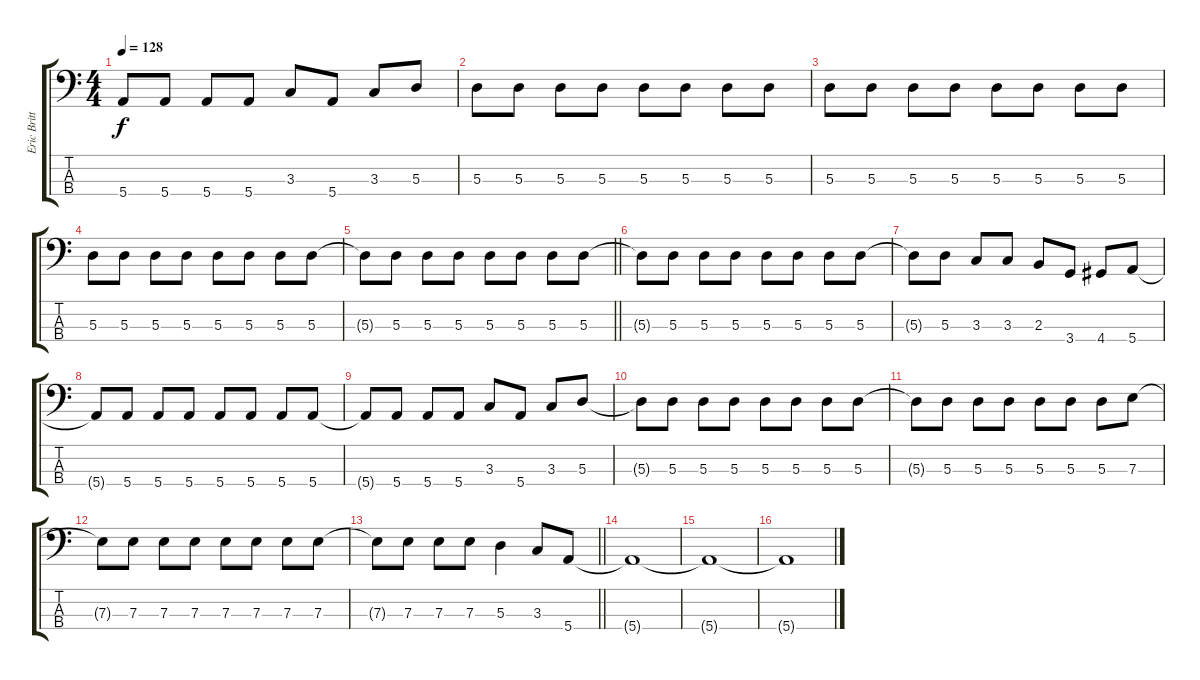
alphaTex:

\track ("Eric Brittingham" "Eric Britt") {instrument electricbasspick}
\staff {score tabs}
\tuning (G2 D2 A1 E1) {hide}
\ts (4 4)
\tempo 128
\clef f4
\ks c
5.4{t}.8{dy f} 5.4.8 5.4.8 5.4.8 3.3.8 5.4.8 3.3.8 5.3.8 |
5.3.8 5.3.8 5.3.8 5.3.8 5.3.8 5.3.8 5.3.8 5.3.8 |
5.3.8 5.3.8 5.3.8 5.3.8 5.3.8 5.3.8 5.3.8 5.3.8 |
5.3.8 5.3.8 5.3.8 5.3.8 5.3.8 5.3.8 5.3.8 5.3.8 |
\barLineRight lightlight
5.3{t}.8 5.3.8 5.3.8 5.3.8 5.3.8 5.3.8 5.3.8 5.3.8 |
5.3{t}.8 5.3.8 5.3.8 5.3.8 5.3.8 5.3.8 5.3.8 5.3.8 |
5.3{t}.8 5.3.8 3.3.8 3.3.8 2.3.8 3.4.8 4.4.8 5.4.8 |
5.4{t}.8 5.4.8 5.4.8 5.4.8 5.4.8 5.4.8 5.4.8 5.4.8 |
5.4{t}.8 5.4.8 5.4.8 5.4.8 3.3.8 5.4.8 3.3.8 5.3.8 |
5.3{t}.8 5.3.8 5.3.8 5.3.8 5.3.8 5.3.8 5.3.8 5.3.8 |
5.3{t}.8 5.3.8 5.3.8 5.3.8 5.3.8 5.3.8 5.3.8 7.3.8 |
7.3{t}.8 7.3.8 7.3.8 7.3.8 7.3.8 7.3.8 7.3.8 7.3.8 |
\barLineRight lightlight
7.3{t}.8 7.3.8 7.3.8 7.3.8 5.3.4 3.3.8 5.4.8 |
5.4{t}.1 |
5.4{t}.1 |
5.4{t}.1
